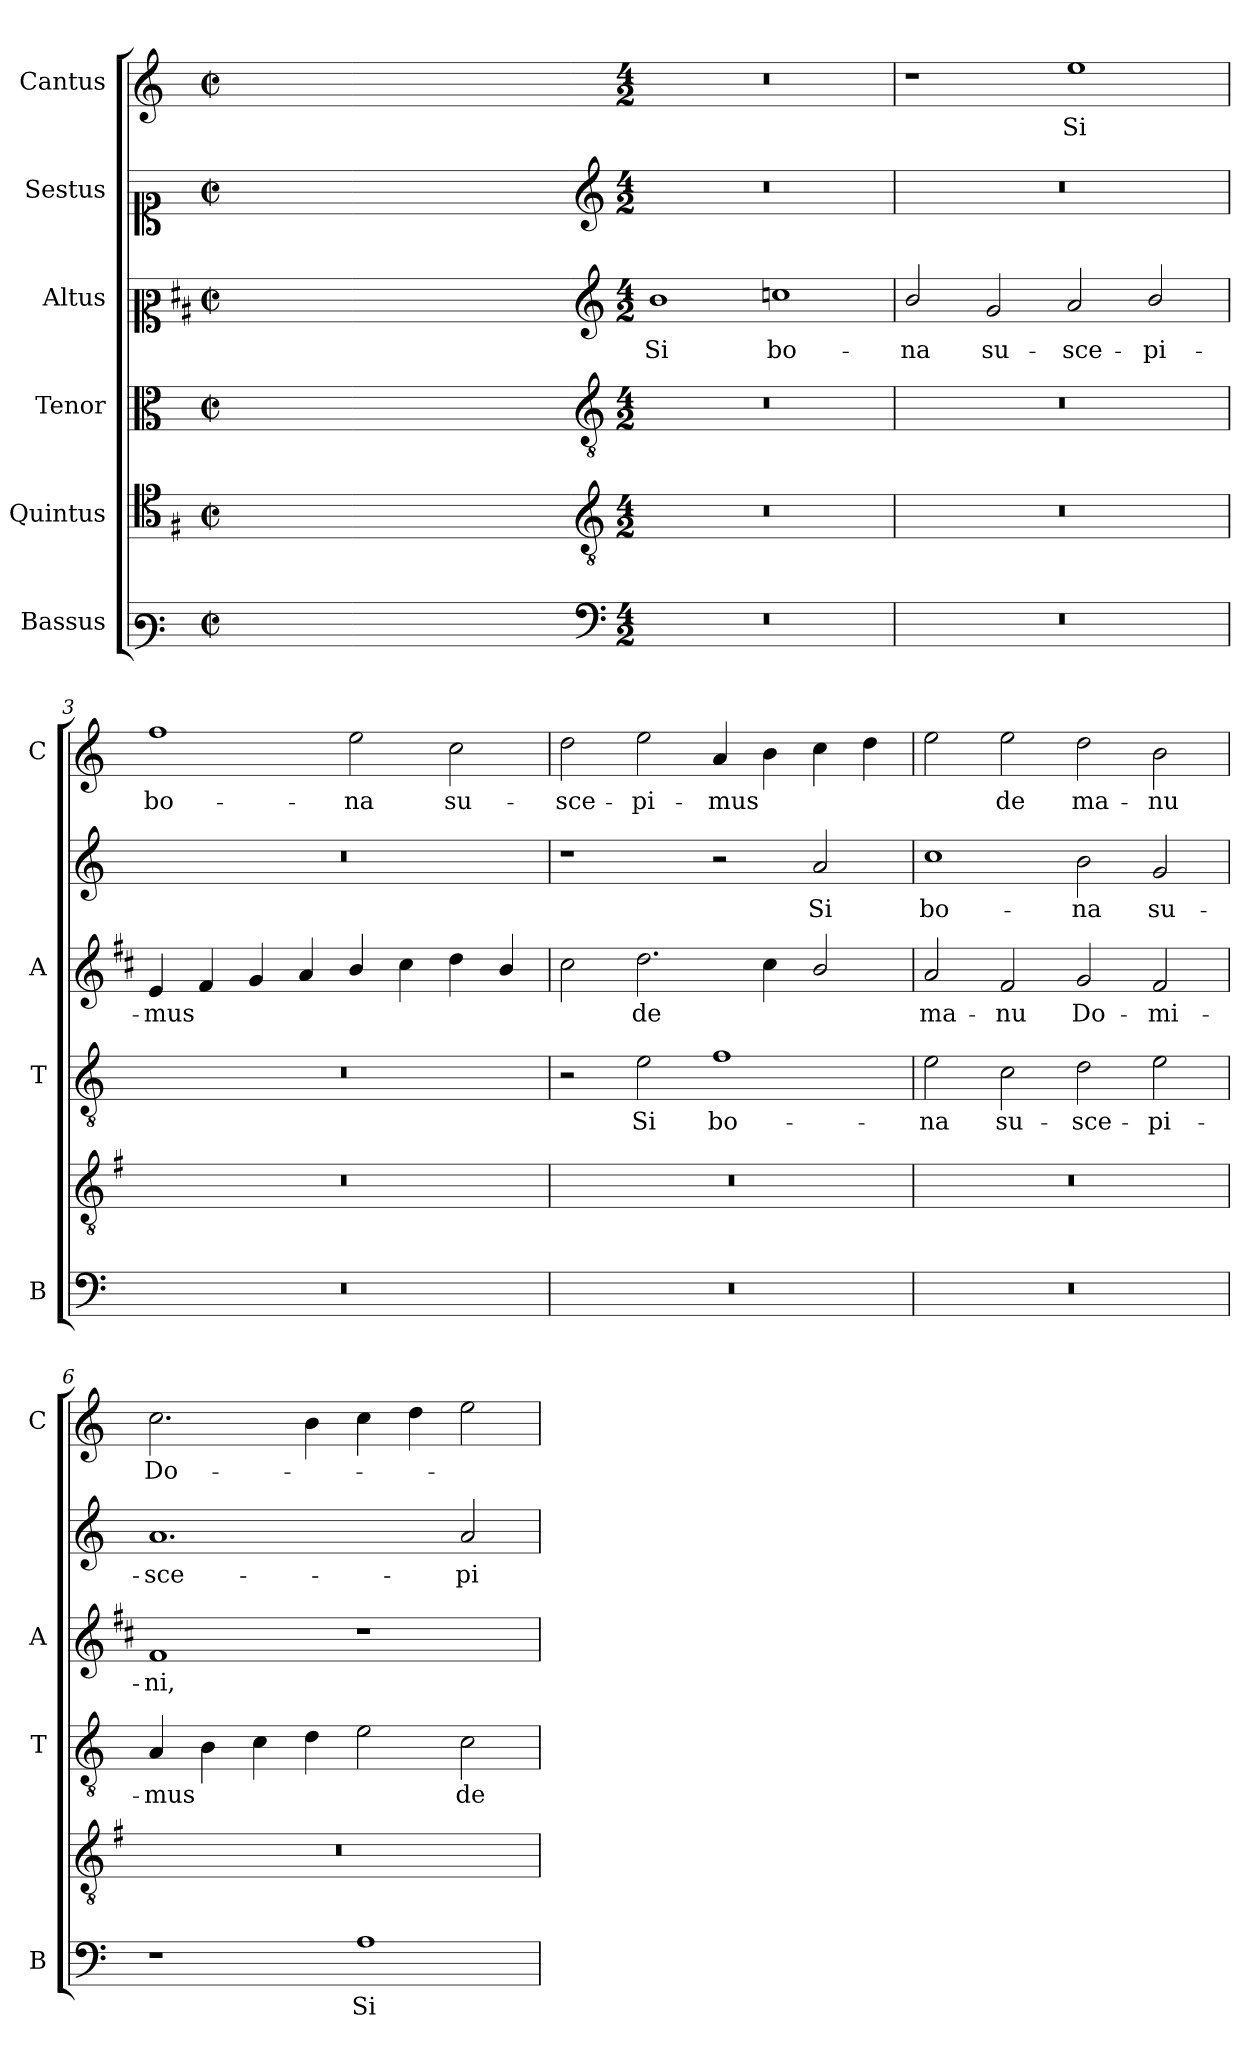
**kern	**text	**kern	**kern	**text	**kern	**text	**kern	**text	**kern	**text
*part6	*part6	*part5	*part4	*part4	*part3	*part3	*part2	*part2	*part1	*part1
*staff6	*staff6	*staff5	*staff4	*staff4	*staff3	*staff3	*staff2	*staff2	*staff1	*staff1
*I"Bassus	*	*I"Quintus	*I"Tenor	*	*I"Altus	*	*I"Sestus	*	*I"Cantus	*
*I'B	*	*	*I'T	*	*I'A	*	*	*	*I'C	*
*clefF3	*	*clefC4	*clefC3	*	*clefC2	*	*clefC1	*	*clefG2	*
*	*	*ITrd4c7	*	*	*ITrd1c2	*	*	*	*	*
*k[]	*	*k[]	*k[]	*	*k[]	*	*k[]	*	*k[]	*
*C:	*	*C:	*C:	*	*C:	*	*C:	*	*C:	*
*M2/2	*	*M2/2	*M2/2	*	*M2/2	*	*M2/2	*	*M2/2	*
*met(c|)	*	*met(c|)	*met(c|)	*	*met(c|)	*	*met(c|)	*	*met(c|)	*
=	=	=	=	=	=	=	=	=	=	=
1ryy	.	1ryy	1ryy	.	1ryy	.	1ryy	.	1ryy	.
=1X-	=1X-	=1X-	=1X-	=1X-	=1X-	=1X-	=1X-	=1X-	=1X-	=1X-
4ryy	.	4ryy	4ryy	.	4ryy	.	4ryy	.	4ryy	.
4ryy	.	4ryy	4ryy	.	4ryy	.	4ryy	.	4ryy	.
4ryy	.	4ryy	4ryy	.	4ryy	.	4ryy	.	4ryy	.
4ryy	.	4ryy	4ryy	.	4ryy	.	4ryy	.	4ryy	.
=1-	=1-	=1-	=1-	=1-	=1-	=1-	=1-	=1-	=1-	=1-
*clefF4	*	*clefGv2	*clefGv2	*	*clefG2	*	*clefG2	*	*	*
*M4/2	*	*M4/2	*M4/2	*	*M4/2	*	*M4/2	*	*M4/2	*
!	!	!	!	!	!	!LO:LY:b	!	!	!	!
0r	.	0r	0r	.	1a	Si	0r	.	0r	.
!	!	!	!	!	!	!LO:LY:b	!	!	!	!
.	.	.	.	.	1b-X	bo-	.	.	.	.
=2	=2	=2	=2	=2	=2	=2	=2	=2	=2	=2
!	!	!	!	!	!	!LO:LY:b	!	!	!	!
0r	.	0r	0r	.	2a/	-na	0r	.	1r	.
!	!	!	!	!	!	!LO:LY:b	!	!	!	!
.	.	.	.	.	2f/	su-	.	.	.	.
!	!	!	!	!	!	!LO:LY:b	!	!	!	!LO:LY:b
.	.	.	.	.	2g/	-sce-	.	.	1ee	Si
!	!	!	!	!	!	!LO:LY:b	!	!	!	!
.	.	.	.	.	2a/	-pi-	.	.	.	.
=3	=3	=3	=3	=3	=3	=3	=3	=3	=3	=3
!	!	!	!	!	!	!LO:LY:b	!	!	!	!LO:LY:b
0r	.	0r	0r	.	4d/	-mus	0r	.	1ff	bo-
.	.	.	.	.	4e/	.	.	.	.	.
.	.	.	.	.	4f/	.	.	.	.	.
.	.	.	.	.	4g/	.	.	.	.	.
!	!	!	!	!	!	!	!	!	!	!LO:LY:b
.	.	.	.	.	4a/	.	.	.	2ee\	-na
.	.	.	.	.	4b\	.	.	.	.	.
!	!	!	!	!	!	!	!	!	!	!LO:LY:b
.	.	.	.	.	4cc\	.	.	.	2cc\	su-
.	.	.	.	.	4a/	.	.	.	.	.
=4	=4	=4	=4	=4	=4	=4	=4	=4	=4	=4
!	!	!	!	!	!	!	!	!	!	!LO:LY:b
0r	.	0r	2r	.	2b\	.	1r	.	2dd\	-sce-
!	!	!	!	!LO:LY:b	!	!LO:LY:b	!	!	!	!LO:LY:b
.	.	.	2e\	Si	2.cc\	de	.	.	2ee\	-pi-
!	!	!	!	!LO:LY:b	!	!	!	!	!	!LO:LY:b
.	.	.	1f	bo-	.	.	2r	.	4a/	-mus
.	.	.	.	.	4b\	.	.	.	4b\	.
!	!	!	!	!	!	!	!	!LO:LY:b	!	!
.	.	.	.	.	2a/	.	2a/	Si	4cc\	.
.	.	.	.	.	.	.	.	.	4dd\	.
=5	=5	=5	=5	=5	=5	=5	=5	=5	=5	=5
!	!	!	!	!LO:LY:b	!	!LO:LY:b	!	!LO:LY:b	!	!
0r	.	0r	2e\	-na	2g/	ma-	1cc	bo-	2ee\	.
!	!	!	!	!LO:LY:b	!	!LO:LY:b	!	!	!	!LO:LY:b
.	.	.	2c\	su-	2e/	-nu	.	.	2ee\	de
!	!	!	!	!LO:LY:b	!	!LO:LY:b	!	!LO:LY:b	!	!LO:LY:b
.	.	.	2d\	-sce-	2f/	Do-	2b\	-na	2dd\	ma-
!	!	!	!	!LO:LY:b	!	!LO:LY:b	!	!LO:LY:b	!	!LO:LY:b
.	.	.	2e\	-pi-	2e/	-mi-	2g/	su-	2b\	-nu
!!LO:LB:g=z
=6	=6	=6	=6	=6	=6	=6	=6	=6	=6	=6
!	!	!	!	!LO:LY:b	!	!LO:LY:b	!	!LO:LY:b	!	!LO:LY:b
1r	.	0r	4A/	-mus	1e	-ni,	1.a	-sce-	2.cc\	Do-
.	.	.	4B\	.	.	.	.	.	.	.
.	.	.	4c\	.	.	.	.	.	.	.
.	.	.	4d\	.	.	.	.	.	4b\	.
!	!LO:LY:b	!	!	!	!	!	!	!	!	!
1A	Si	.	2e\	.	1r	.	.	.	4cc\	.
.	.	.	.	.	.	.	.	.	4dd\	.
!	!	!	!	!LO:LY:b	!	!	!	!LO:LY:b	!	!
.	.	.	2c\	de	.	.	2a/	-pi-	2ee\	.
=	=	=	=	=	=	=	=	=	=	=
*-	*-	*-	*-	*-	*-	*-	*-	*-	*-	*-
